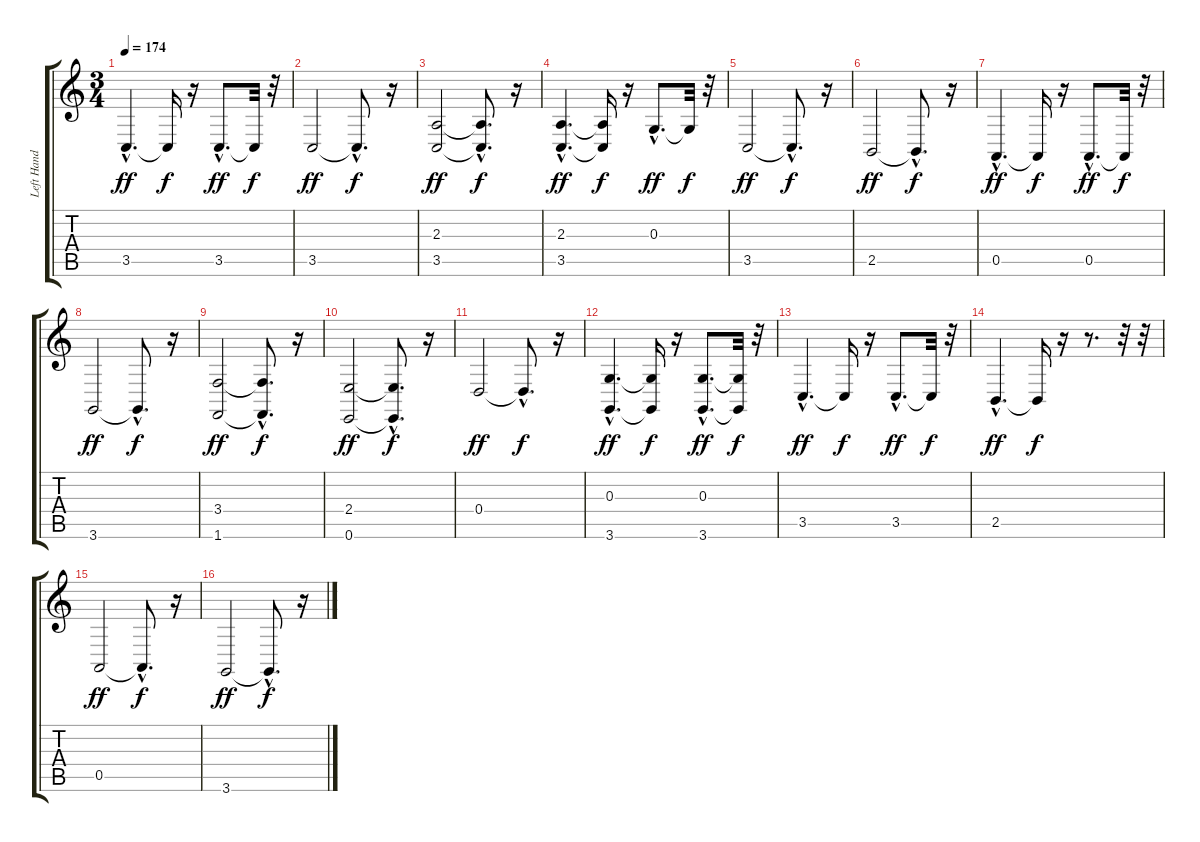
\track ("Left Hand" "Left Hand") {instrument brightacousticpiano}
\staff {score tabs}
\tuning (E4 B3 G3 D3 A2 E2) {hide}
\ts (3 4)
\tempo 174
\clef g2
\ks c
3.5{hac}.4{d dy ff} 3.5{t}.16{dy f} r.16 3.5{hac}.8{d dy ff} 3.5{t}.32{dy f} r.32 |
3.5.2{dy ff} 3.5{hac t}.8{d dy f} r.16 |
(2.3 3.5).2{dy ff} (2.3{hac t} 3.5{hac t}).8{d dy f} r.16 |
(2.3{hac} 3.5{hac}).4{d dy ff} (2.3{t} 3.5{t}).16{dy f} r.16 0.3{hac}.8{d dy ff} 0.3{t}.32{dy f} r.32 |
3.5.2{dy ff} 3.5{hac t}.8{d dy f} r.16 |
2.5.2{dy ff} 2.5{hac t}.8{d dy f} r.16 |
0.5{hac}.4{d dy ff} 0.5{t}.16{dy f} r.16 0.5{hac}.8{d dy ff} 0.5{t}.32{dy f} r.32 |
3.6.2{dy ff} 3.6{hac t}.8{d dy f} r.16 |
(3.4 1.6).2{dy ff} (3.4{hac t} 1.6{hac t}).8{d dy f} r.16 |
(2.4 0.6).2{dy ff} (2.4{hac t} 0.6{hac t}).8{d dy f} r.16 |
0.4.2{dy ff} 0.4{hac t}.8{d dy f} r.16 |
(0.3{hac} 3.6{hac}).4{d dy ff} (0.3{t} 3.6{t}).16{dy f} r.16 (0.3{hac} 3.6{hac}).8{d dy ff} (0.3{t} 3.6{t}).32{dy f} r.32 |
3.5{hac}.4{d dy ff} 3.5{t}.16{dy f} r.16 3.5{hac}.8{d dy ff} 3.5{t}.32{dy f} r.32 |
2.5{hac}.4{d dy ff} 2.5{t}.16{dy f} r.16 r.8{d} r.32 r.32 |
0.5.2{dy ff} 0.5{hac t}.8{d dy f} r.16 |
3.6.2{dy ff} 3.6{hac t}.8{d dy f} r.16
